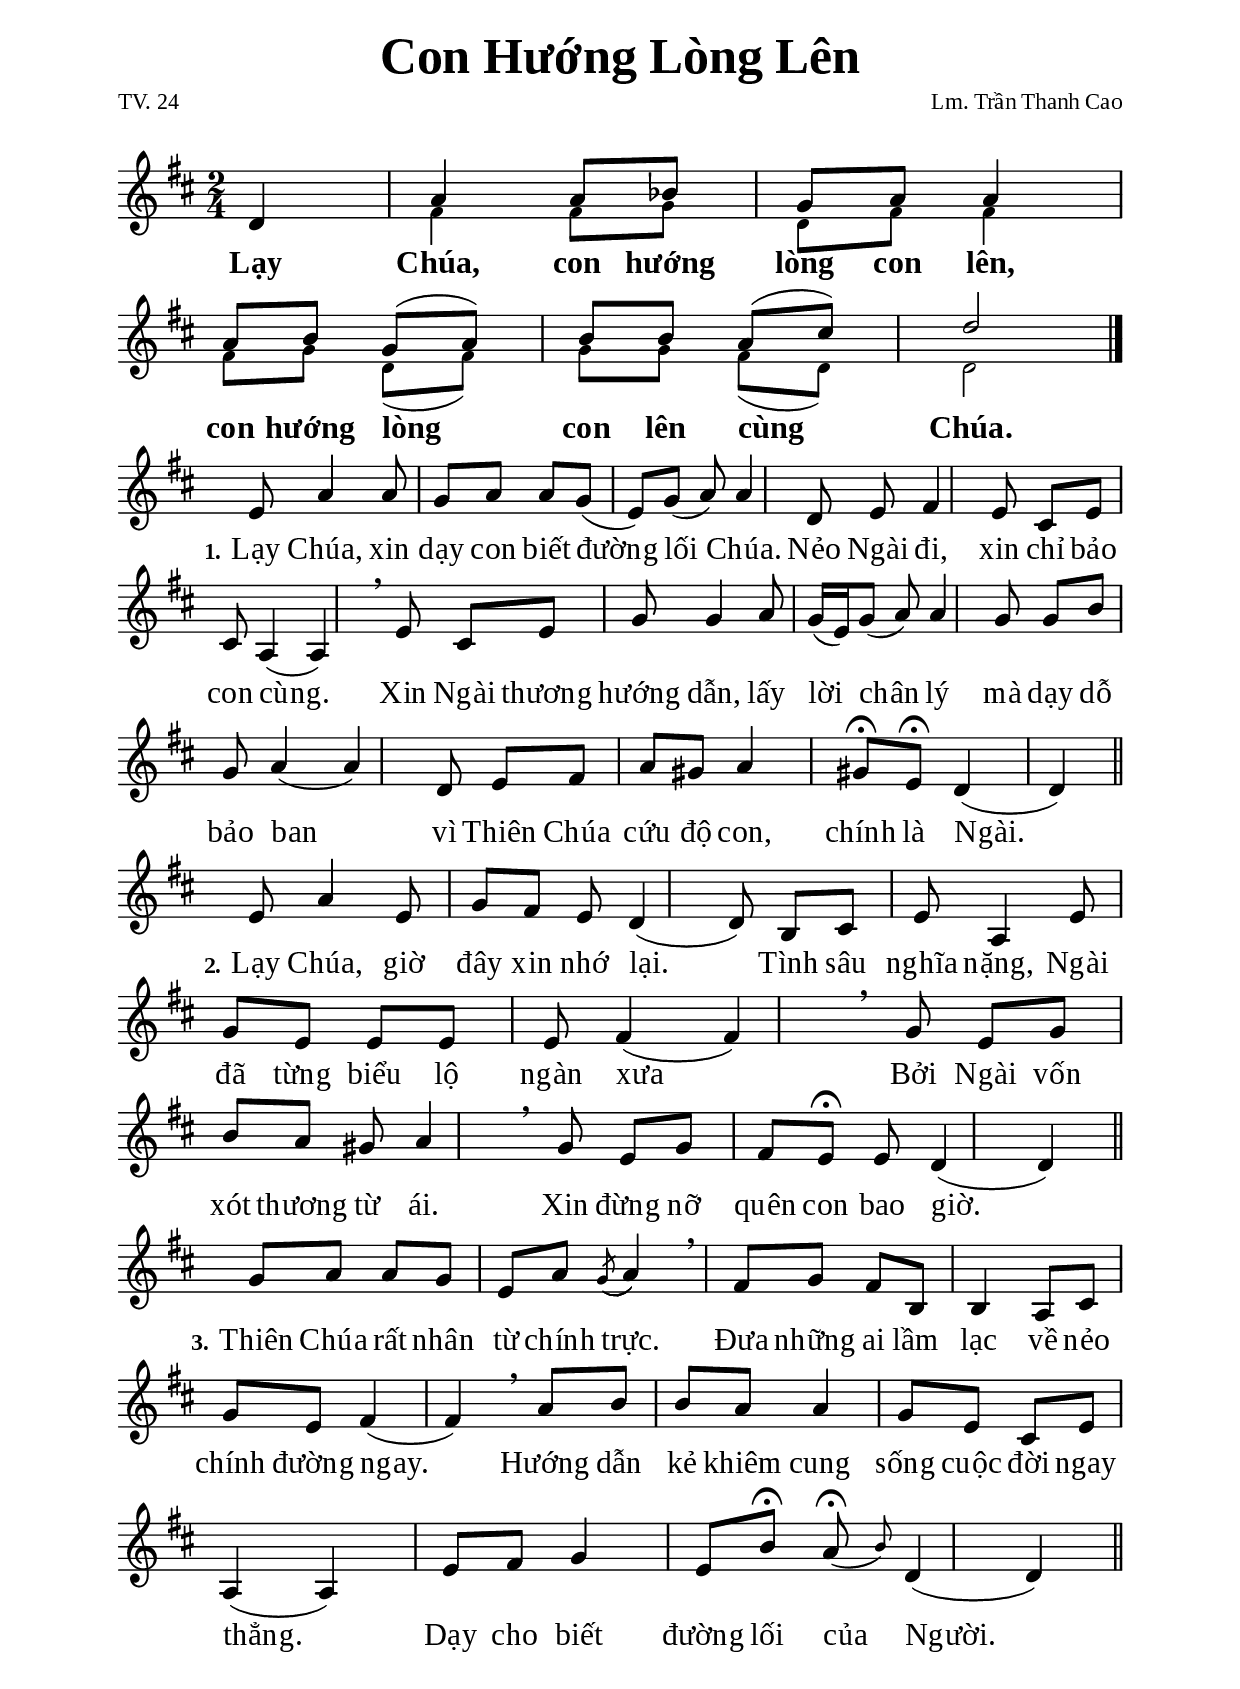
% Cài đặt chung
\version "2.20.0"
\include "english.ly"

\header {
  title = \markup { \fontsize #3 "Con Hướng Lòng Lên" }
  poet = "TV. 24"
  composer = "Lm. Trần Thanh Cao"
  arranger = " "
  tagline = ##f
}

\paper {
  #(set-paper-size "a4")
  top-margin = 10\mm
  bottom-margin = 10\mm
  left-margin = 20\mm
  right-margin = 20\mm
  indent = #0
  #(define fonts
    (make-pango-font-tree
      "Liberation Serif"
      "Liberation Serif"
      "Liberation Serif"
      (/ 20 20)))
  page-count = #1
}

% Nhạc điệp khúc
nhacDiepKhucSop= \relative c' {
  \partial 4 d4 |
  a' a8 bf |
  g a a4 |
  a8 b g (a) |
  b b a (cs) |
  d2 \bar "|."
}

nhacDiepKhucBas = \relative c' {
  \override NoteHead.font-size = #-2
  \skip 4
  fs4 fs8 g |
  d fs fs4 |
  fs8 g d (fs) |
  g g fs (d) |
  d2
}

% Nhạc phiên khúc
nhacPhienKhucMot = \relative c' {
  e8 a4 a8 g a a g (e) g (a) a4
  d,8 e fs4 e8 cs e cs a4 (a) \breathe
  e'8 cs e g g4 a8 g16 (e) g8 (a) a4
  g8 g b g a4 (a) d,8 e fs a gs a4
  gs8 \fermata e \fermata d4 (d) \bar "||"
}

nhacPhienKhucHai = \relative c' {
  e8 a4 e8 g fs e d4 (d8) b cs e a,4
  e'8 g e e e e fs4 (fs) \breathe
  g8 e g b a gs a4 \breathe
  g8 e g fs e \fermata e d4 (d) \bar "||"
}

nhacPhienKhucBa = \relative c' {
  g'8 a a g e a \acciaccatura g (a4) \breathe
  fs8 g fs b, b4 a8 cs g' e fs4 (fs) \breathe
  a8 b b a a4 g8 e cs e a,4 (a) e'8 fs g4
  e8 b' \fermata a \fermata (\grace b) d,4 (d) \bar "||"
}

% Lời điệp khúc
loiDiepKhuc = \lyricmode {
  Lạy Chúa, con hướng lòng con lên,
  con hướng lòng con lên cùng Chúa.
}

% Lời phiên khúc
loiPhienKhucMot = \lyricmode {
  \set stanza = #"1."
  Lạy Chúa, xin dạy con biết đường lối Chúa.
  Nẻo Ngài đi, xin chỉ bảo con cùng.
  Xin Ngài thương hướng dẫn, lấy lời chân lý mà dạy dỗ bảo ban
  vì Thiên Chúa cứu độ con, chính là Ngài.
}

loiPhienKhucHai = \lyricmode {
  \set stanza = #"2."
  Lạy Chúa, giờ đây xin nhớ lại.
  Tình sâu nghĩa nặng, Ngài đã từng biểu lộ ngàn xưa
  Bởi Ngài vốn xót thương từ ái.
  Xin đừng nỡ quên con bao giờ.
}

loiPhienKhucBa = \lyricmode {
  \set stanza = #"3."
  Thiên Chúa rất nhân từ chính trực.
  Đưa những ai lầm lạc về nẻo chính đường ngay.
  Hướng dẫn kẻ khiêm cung sống cuộc đời ngay thẳng.
  Dạy cho biết đường lối của Người.
}


% Dàn trang
\score {
  \new ChoirStaff <<
    \new Staff = diepKhuc \with {
        \consists "Merge_rests_engraver"
        \magnifyStaff #(magstep +1)
      }
      <<
      \new Voice = beSop {
        \voiceOne \key d \major \time 2/4 \nhacDiepKhucSop
      }
      \new Voice = beBas {
        \voiceTwo \key d \major \time 2/4 \nhacDiepKhucBas
      }
    >>
    \new Lyrics \lyricsto beSop \loiDiepKhuc
  >>
  \layout {
    \override Lyrics.LyricText.font-series = #'bold
    \override Lyrics.LyricText.font-size = #+3
    \override Lyrics.LyricSpace.minimum-distance = #0.5
    \override Score.BarNumber.break-visibility = ##(#f #f #f)
    \override Score.SpacingSpanner.uniform-stretching = ##t
  }
}

\score {
  \new ChoirStaff <<
    \new Staff = phienKhuc \with {
        \magnifyStaff #(magstep +1)
      }
      <<
      \new Voice = beSop {
        \key d \major \time 2/4 \nhacPhienKhucMot
      }
    >>
    \new Lyrics \lyricsto beSop \loiPhienKhucMot
  >>
  \layout {
    \override Staff.TimeSignature.transparent = ##t
    \override Lyrics.LyricText.font-size = #+3
    \override Lyrics.LyricSpace.minimum-distance = #0.5
    \override Score.BarNumber.break-visibility = ##(#f #f #f)
    \override Score.SpacingSpanner.uniform-stretching = ##t
    \set Score.barAlways = ##t
    \set Score.defaultBarType = ""
  } 
}

\score {
  \new ChoirStaff <<
    \new Staff = phienKhuc \with {
        \magnifyStaff #(magstep +1)
      }
      <<
      \new Voice = beSop {
        \key d \major \time 2/4 \nhacPhienKhucHai
      }
    >>
    \new Lyrics \lyricsto beSop \loiPhienKhucHai
  >>
  \layout {
    \override Staff.TimeSignature.transparent = ##t
    \override Lyrics.LyricText.font-size = #+3
    \override Lyrics.LyricSpace.minimum-distance = #0.5
    \override Score.BarNumber.break-visibility = ##(#f #f #f)
    \override Score.SpacingSpanner.uniform-stretching = ##t
    \set Score.barAlways = ##t
    \set Score.defaultBarType = ""
  } 
}

\score {
  \new ChoirStaff <<
    \new Staff = phienKhuc \with {
        \magnifyStaff #(magstep +1)
      }
      <<
      \new Voice = beSop {
        \key d \major \time 2/4 \nhacPhienKhucBa
      }
    >>
    \new Lyrics \lyricsto beSop \loiPhienKhucBa
  >>
  \layout {
    \override Staff.TimeSignature.transparent = ##t
    \override Lyrics.LyricText.font-size = #+3
    \override Lyrics.LyricSpace.minimum-distance = #0.5
    \override Score.BarNumber.break-visibility = ##(#f #f #f)
    \override Score.SpacingSpanner.uniform-stretching = ##t
    \set Score.barAlways = ##t
    \set Score.defaultBarType = ""
  } 
}
